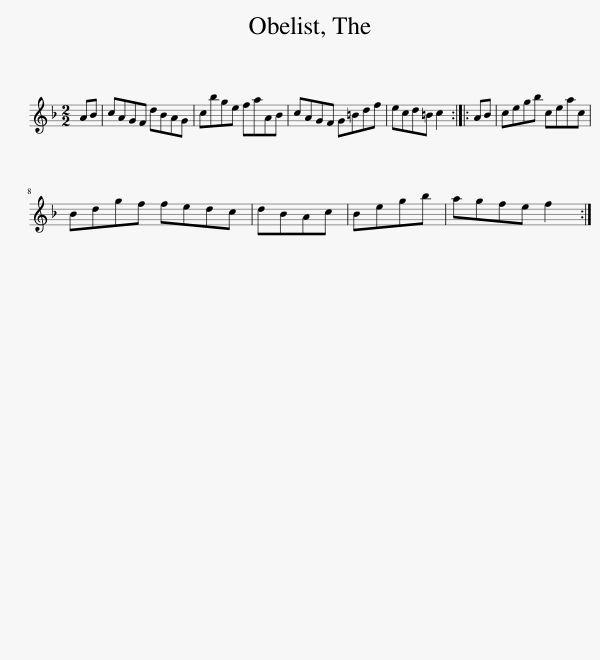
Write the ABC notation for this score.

X:1
L:1/8
M:2/2
I:linebreak $
K:F
V:1 treble
V:1
 AB | cAGF dBAG | cbge faAB | cAGF G=Bdf | ecd=B c2 :: %5
 AB | cegb ceac |$ Bdgf fedc | dBAc | Begb | %10
 agfe f2 :| %11
